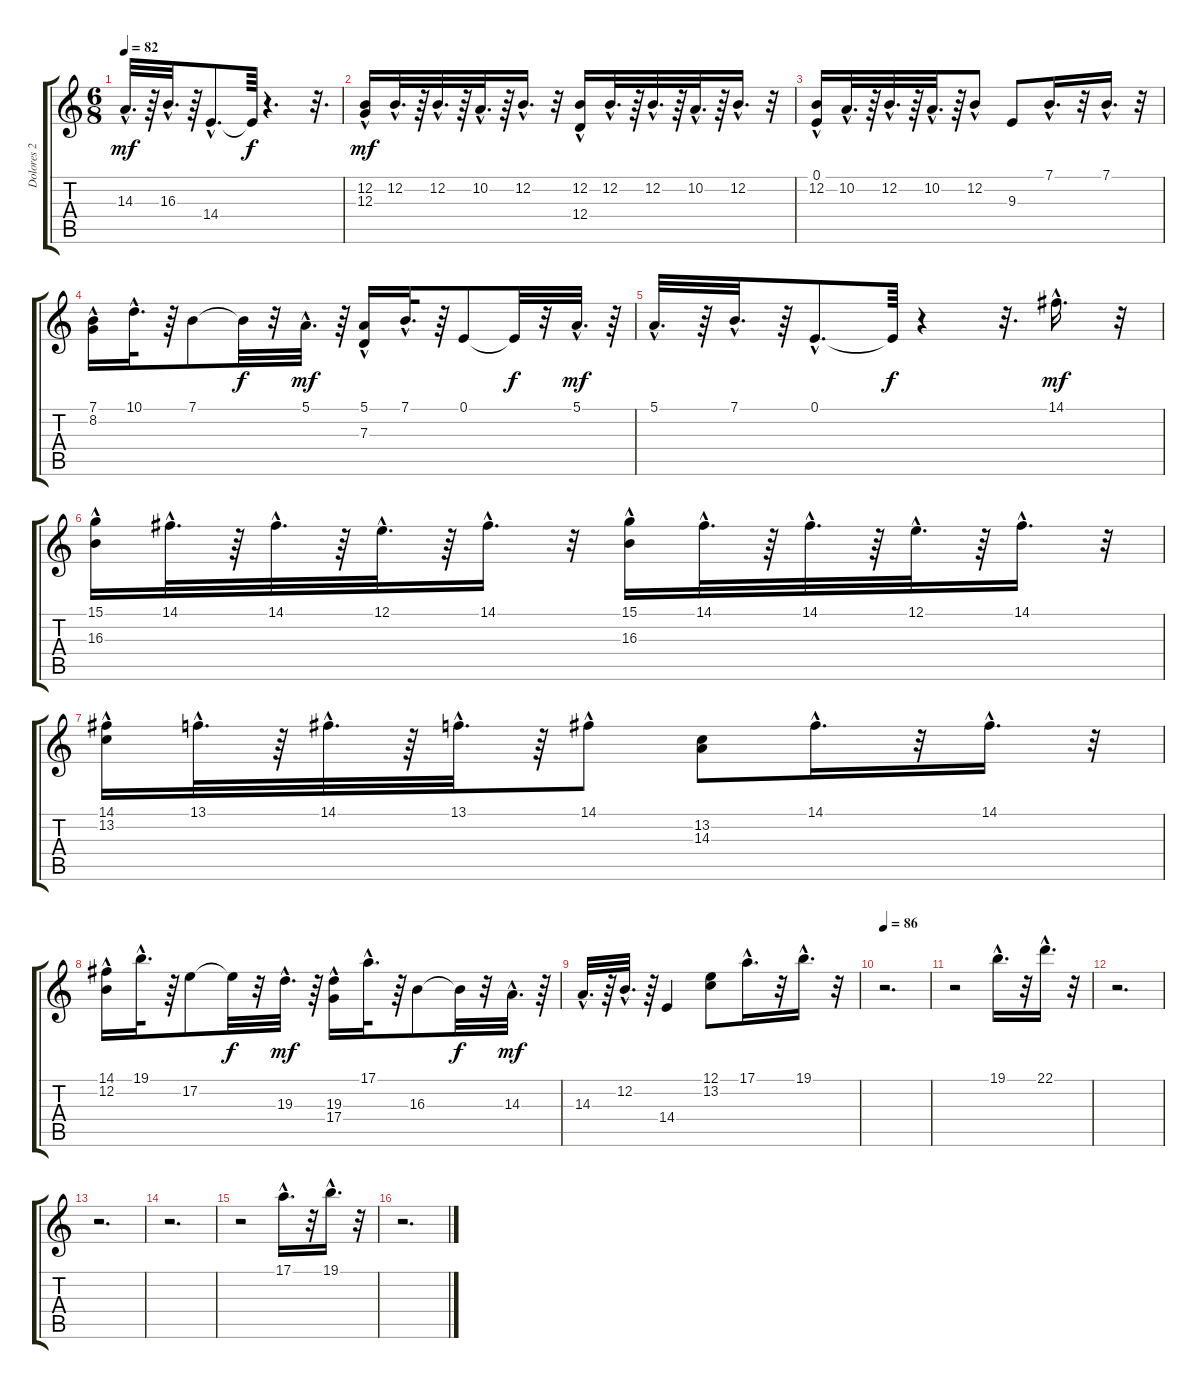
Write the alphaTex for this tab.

\track ("Dolores 2" "Dolores 2") {instrument pad3polysynth}
\staff {score tabs}
\tuning (E4 B3 G3 D3 A2 E2) {hide}
\ts (6 8)
\tempo 82
\clef g2
\ks c
14.3{hac}.32{d dy mf} r.64 16.3{hac}.32{d} r.64 14.4{hac}.8{d} 14.4{t}.64{dy f} r.4{d} r.32{d} |
(12.2{hac} 12.3).16{dy mf} 12.2{hac}.32{d} r.64 12.2{hac}.32{d} r.64 10.2{hac}.32{d} r.64 12.2{hac}.16{d} r.32 (12.2{hac} 12.4).16 12.2{hac}.32{d} r.64 12.2{hac}.32{d} r.64 10.2{hac}.32{d} r.64 12.2{hac}.16{d} r.32 |
(0.1 12.2{hac}).16 10.2{hac}.32{d} r.64 12.2{hac}.32{d} r.64 10.2{hac}.32{d} r.64 12.2{hac}.8 9.3.8 7.1{hac}.16{d} r.32 7.1{hac}.16{d} r.32 |
(7.1{hac} 8.2).16 10.1{hac}.32{d} r.64 7.1.8 7.1{t}.32{dy f} r.32 5.1{hac}.32{d dy mf} r.64 (5.1{hac} 7.3).16 7.1{hac}.32{d} r.64 0.1.8 0.1{t}.32{dy f} r.32 5.1{hac}.32{d dy mf} r.64 |
5.1{hac}.32{d} r.64 7.1{hac}.32{d} r.64 0.1{hac}.8{d} 0.1{t}.64{dy f} r.4 r.32{d} 14.1{hac}.16{d dy mf} r.32 |
(15.1{hac} 16.3).16 14.1{hac}.32{d} r.64 14.1{hac}.32{d} r.64 12.1{hac}.32{d} r.64 14.1{hac}.16{d} r.32 (15.1{hac} 16.3).16 14.1{hac}.32{d} r.64 14.1{hac}.32{d} r.64 12.1{hac}.32{d} r.64 14.1{hac}.16{d} r.32 |
(14.1{hac} 13.2).16 13.1{hac}.32{d} r.64 14.1{hac}.32{d} r.64 13.1{hac}.32{d} r.64 14.1{hac}.8 (13.2 14.3).8 14.1{hac}.16{d} r.32 14.1{hac}.16{d} r.32 |
(14.1{hac} 12.2).16 19.1{hac}.32{d} r.64 17.2.8 17.2{t}.32{dy f} r.32 19.3{hac}.32{d dy mf} r.64 (19.3{hac} 17.4).16 17.1{hac}.32{d} r.64 16.3.8 16.3{t}.32{dy f} r.32 14.3{hac}.32{d dy mf} r.64 |
14.3{hac}.32{d} r.64 12.2{hac}.32{d} r.64 14.4.4 (12.1 13.2).8 17.1{hac}.16{d} r.32 19.1{hac}.16{d} r.32 |
\tempo 86
r.2{d} |
r.2 19.1{hac}.16{d} r.32 22.1{hac}.16{d} r.32 |
r.2{d} |
r.2{d} |
r.2{d} |
r.2 17.1{hac}.16{d} r.32 19.1{hac}.16{d} r.32 |
r.2{d}
